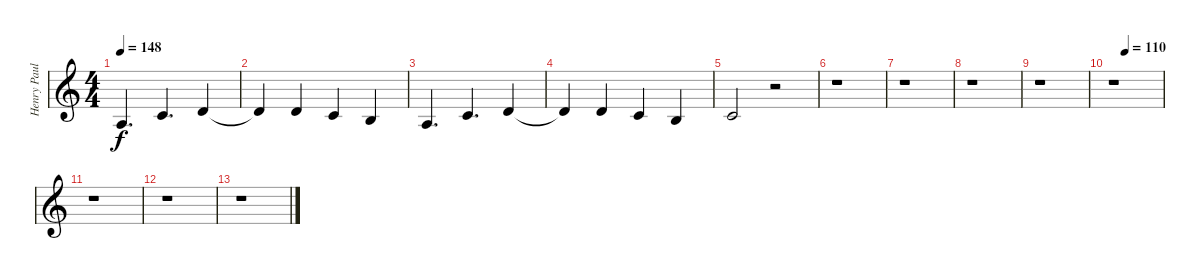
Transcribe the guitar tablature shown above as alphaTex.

\track ("Henry Paul Vocals" "Henry Paul") {instrument englishhorn}
\staff {score}
\tuning (E4 B3 G3 D3 A2 E2) {hide}
\ts (4 4)
\tempo 148
\clef g2
\ks c
7.4.4{d dy f} 5.3.4{d} 7.3.4 |
7.3{t}.4 7.3.4 5.3.4 4.3.4 |
7.4.4{d} 5.3.4{d} 7.3.4 |
7.3{t}.4 7.3.4 5.3.4 4.3.4 |
5.3.2 r.2 |
r.1 |
r.1 |
r.1 |
r.1 |
\tempo (110 0.25)
r.1 |
r.1 |
r.1 |
r.1
